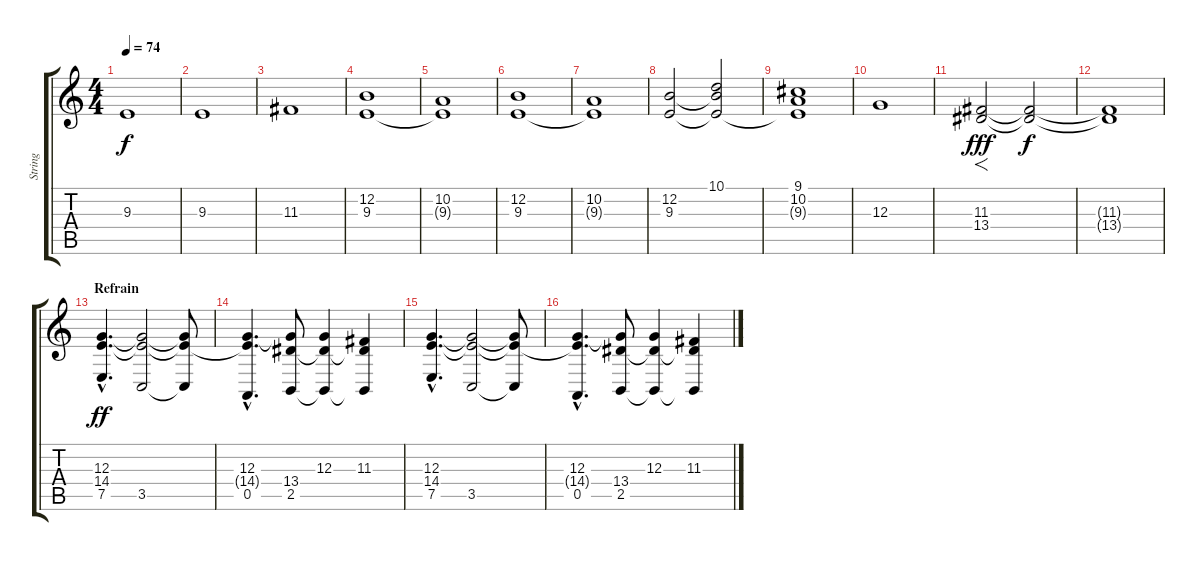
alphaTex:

\track ("String" "String") {instrument stringensemble1}
\staff {score tabs}
\tuning (E4 B3 G3 D3 A2 E2) {hide}
\ts (4 4)
\tempo 74
\clef g2
\ks c
9.3{t}.1{dy f} |
9.3.1 |
11.3.1 |
(12.2 9.3).1 |
(10.2 9.3{t}).1 |
(12.2 9.3).1 |
(10.2 9.3{t}).1 |
(12.2 9.3).2 (10.1 12.2{t} 9.3{t}).2 |
(9.1 10.2 9.3{t}).1 |
12.3.1 |
(11.3 13.4).2{f dy fff} (11.3{t} 13.4{t}).2{dy f} |
(11.3{t} 13.4{t}).1 |
\section ("" "Refrain")
(12.3{hac} 14.4{hac} 7.5{hac}).4{d dy ff} (12.3{t} 14.4{t} 3.5).2 (12.3{t} 14.4{t} 3.5{t}).8 |
(12.3{hac} 14.4{hac t} 0.5{hac}).4{d} (12.3{t} 13.4 2.5).8 (12.3 13.4{t} 2.5{t}).4 (11.3 13.4{t} 2.5{t}).4 |
(12.3{hac} 14.4{hac} 7.5{hac}).4{d} (12.3{t} 14.4{t} 3.5).2 (12.3{t} 14.4{t} 3.5{t}).8 |
(12.3{hac} 14.4{hac t} 0.5{hac}).4{d} (12.3{t} 13.4 2.5).8 (12.3 13.4{t} 2.5{t}).4 (11.3 13.4{t} 2.5{t}).4
